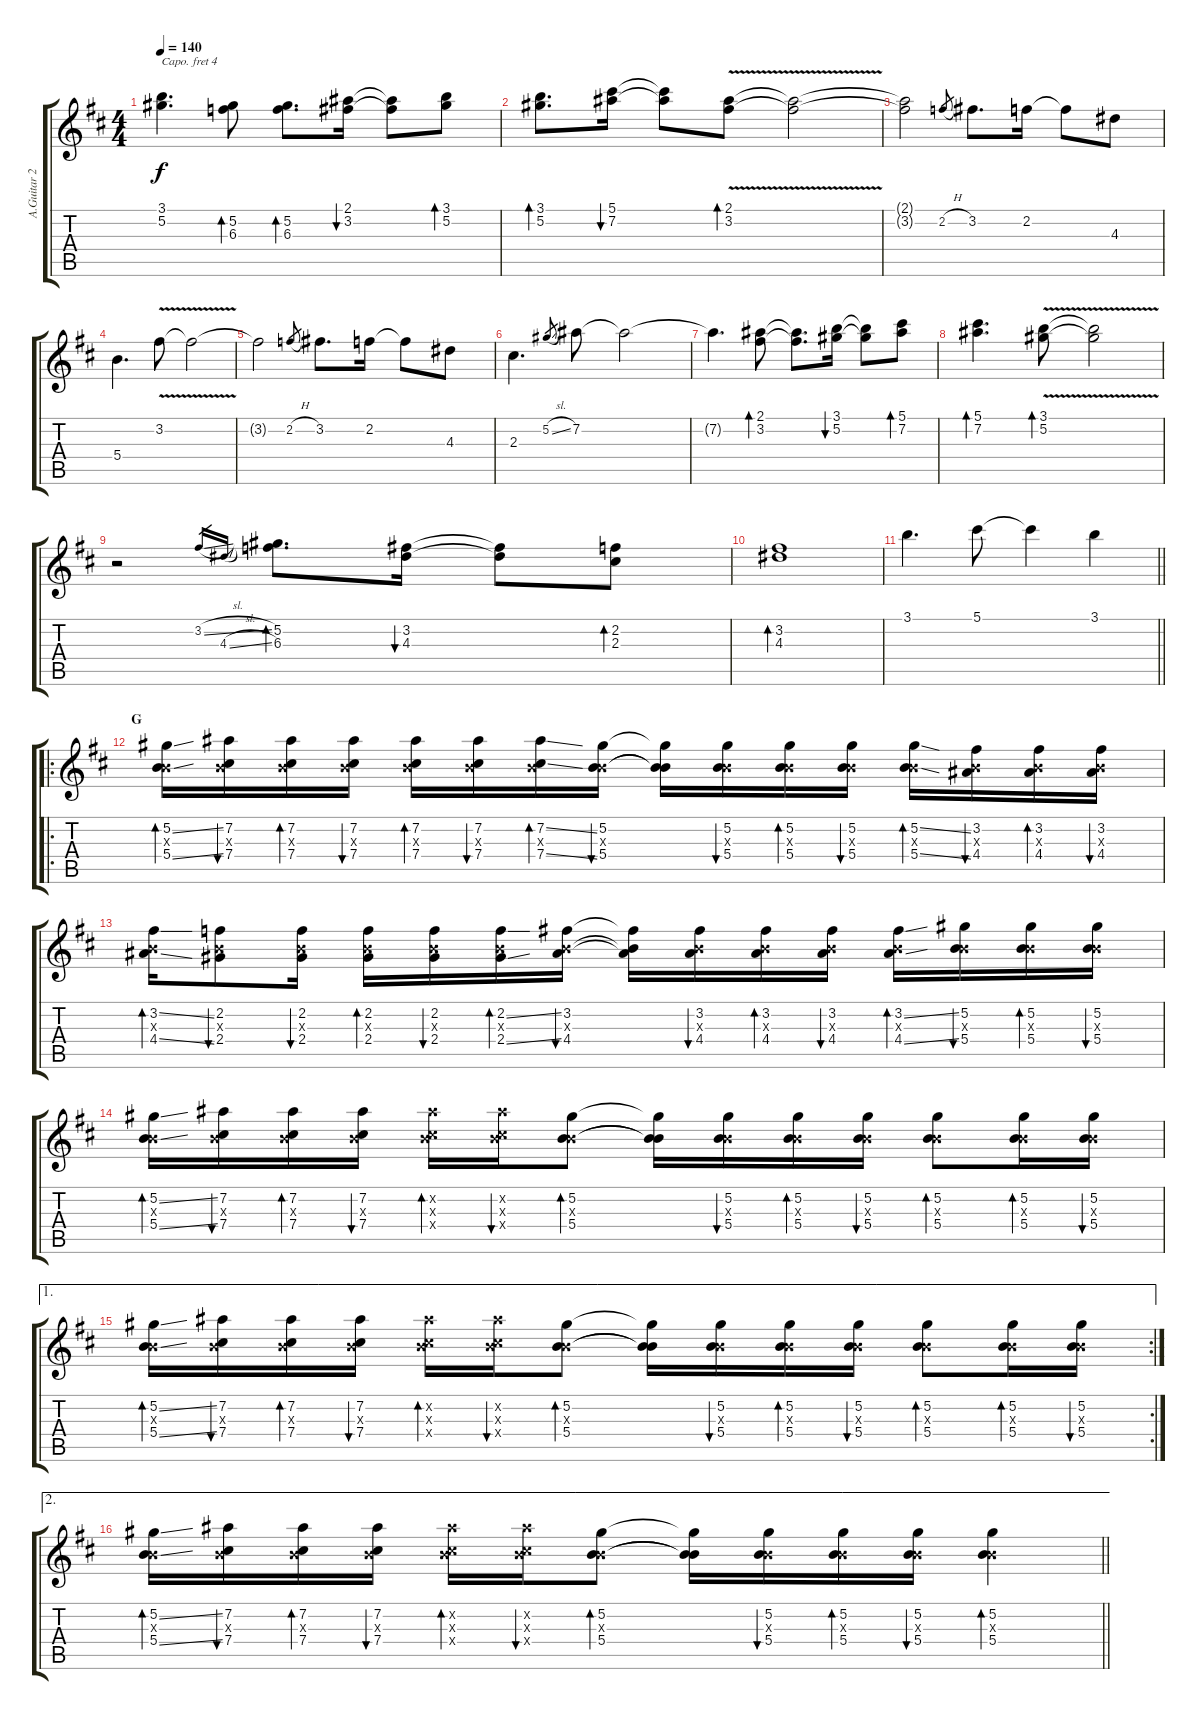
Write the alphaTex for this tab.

\track ("A.Guitar 2" "A.Guitar 2") {instrument acousticguitarsteel}
\staff {score tabs}
\capo 4
\tuning (E4 B3 G3 D3 A2 E2) {hide}
\ts (4 4)
\tempo 140
\clef g2
\ks d
(3.1{t} 5.2{t}).4{d dy f} (5.2 6.3).8{bd 30} (5.2 6.3).8{d bd 30} (2.1 3.2).16{bu 30} (2.1{t} 3.2{t}).8 (3.1 5.2).8{bd 30} |
(3.1 5.2).8{d bd 30} (5.1 7.2).16{bu 30} (5.1{t} 7.2{t}).8 (2.1{v} 3.2{v}).8{bd 30} (2.1{t} 3.2{t}).2 |
(2.1{t} 3.2{t}).2 2.2{h}.8{gr} 3.2.8{d} 2.2.16 2.2{t}.8 4.3.8 |
5.4.4{d} 3.2{v}.8 3.2{t}.2 |
3.2{t}.2 2.2{h}.8{gr} 3.2.8{d} 2.2.16 2.2{t}.8 4.3.8 |
2.3.4{d} 5.2{sl}.8{gr} 7.2.8 7.2{t}.2 |
7.2{t}.4{d} (2.1 3.2).8{bd 30} (2.1{t} 3.2{t}).8{d} (3.1 5.2).16{bu 30} (3.1{t} 5.2{t}).8 (5.1 7.2).8{bd 30} |
(5.1 7.2).4{d bd 30} (3.1{v} 5.2{v}).8{bd 30} (3.1{t} 5.2{t}).2 |
r.2 3.2{sl}.16{gr} 4.3{sl}.16{gr} (5.2 6.3).8{d bd 30} (3.2 4.3).16{bu 30} (3.2{t} 4.3{t}).8 (2.2 2.3).8{bd 30} |
(3.2 4.3).1{bd 30} |
\barLineRight lightlight
3.1.4{d} 5.1.8 5.1{t}.4 3.1.4 |
\ro
\section ("" "G")
(5.2{ss} 0.3{x} 5.4{ss}).16{bd 30} (7.2 0.3{x} 7.4).16{bu 30} (7.2 0.3{x} 7.4).16{bd 30} (7.2 0.3{x} 7.4).16{bu 30} (7.2 0.3{x} 7.4).16{bd 30} (7.2 0.3{x} 7.4).16{bu 30} (7.2{ss} 0.3{x} 7.4{ss}).16{bd 30} (5.2 0.3{x} 5.4).16{bu 30} (5.2{t} 0.3{t} 5.4{t}).16 (5.2 0.3{x} 5.4).16{bu 30} (5.2 0.3{x} 5.4).16{bd 30} (5.2 0.3{x} 5.4).16{bu 30} (5.2{ss} 0.3{x} 5.4{ss}).16{bd 30} (3.2 0.3{x} 4.4).16{bu 30} (3.2 0.3{x} 4.4).16{bd 30} (3.2 0.3{x} 4.4).16{bu 30} |
(3.2{ss} 0.3{x} 4.4{ss}).16{bd 30} (2.2 0.3{x} 2.4).8{bu 30} (2.2 0.3{x} 2.4).16{bu 30} (2.2 0.3{x} 2.4).16{bd 30} (2.2 0.3{x} 2.4).16{bu 30} (2.2{ss} 0.3{x} 2.4{ss}).16{bd 30} (3.2 0.3{x} 4.4).16{bu 30} (3.2{t} 0.3{t} 4.4{t}).16 (3.2 0.3{x} 4.4).16{bu 30} (3.2 0.3{x} 4.4).16{bd 30} (3.2 0.3{x} 4.4).16{bu 30} (3.2{ss} 0.3{x} 4.4{ss}).16{bd 30} (5.2 0.3{x} 5.4).16{bu 30} (5.2 0.3{x} 5.4).16{bd 30} (5.2 0.3{x} 5.4).16{bu 30} |
(5.2{ss} 0.3{x} 5.4{ss}).16{bd 30} (7.2 0.3{x} 7.4).16{bu 30} (7.2 0.3{x} 7.4).16{bd 30} (7.2 0.3{x} 7.4).16{bu 30} (7.2{x} 0.3{x} 7.4{x}).16{bd 30} (7.2{x} 0.3{x} 7.4{x}).16{bu 30} (5.2 0.3{x} 5.4).8{bd 30} (5.2{t} 0.3{t} 5.4{t}).16 (5.2 0.3{x} 5.4).16{bu 30} (5.2 0.3{x} 5.4).16{bd 30} (5.2 0.3{x} 5.4).16{bu 30} (5.2 0.3{x} 5.4).8{bd 30} (5.2 0.3{x} 5.4).16{bd 30} (5.2 0.3{x} 5.4).16{bu 30} |
\ae 1
\rc 2
(5.2{ss} 0.3{x} 5.4{ss}).16{bd 30} (7.2 0.3{x} 7.4).16{bu 30} (7.2 0.3{x} 7.4).16{bd 30} (7.2 0.3{x} 7.4).16{bu 30} (7.2{x} 0.3{x} 7.4{x}).16{bd 30} (7.2{x} 0.3{x} 7.4{x}).16{bu 30} (5.2 0.3{x} 5.4).8{bd 30} (5.2{t} 0.3{t} 5.4{t}).16 (5.2 0.3{x} 5.4).16{bu 30} (5.2 0.3{x} 5.4).16{bd 30} (5.2 0.3{x} 5.4).16{bu 30} (5.2 0.3{x} 5.4).8{bd 30} (5.2 0.3{x} 5.4).16{bd 30} (5.2 0.3{x} 5.4).16{bu 30} |
\ae 2
\barLineRight lightlight
(5.2{ss} 0.3{x} 5.4{ss}).16{bd 30} (7.2 0.3{x} 7.4).16{bu 30} (7.2 0.3{x} 7.4).16{bd 30} (7.2 0.3{x} 7.4).16{bu 30} (7.2{x} 0.3{x} 7.4{x}).16{bd 30} (7.2{x} 0.3{x} 7.4{x}).16{bu 30} (5.2 0.3{x} 5.4).8{bd 30} (5.2{t} 0.3{t} 5.4{t}).16 (5.2 0.3{x} 5.4).16{bu 30} (5.2 0.3{x} 5.4).16{bd 30} (5.2 0.3{x} 5.4).16{bu 30} (5.2 0.3{x} 5.4).4{bd 30}
